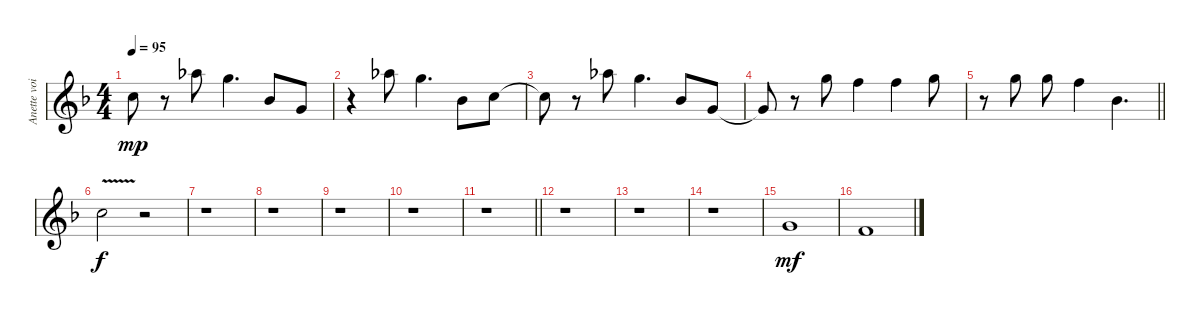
\track ("Anette voice" "Anette voi") {instrument flute}
\staff {score}
\tuning (E4 B3 G3 D3 A2 E2 B1) {hide}
\ts (4 4)
\tempo 95
\clef g2
\ks f
8.1{t}.8{dy mp} r.8 16.1.8 15.1.4{d} 6.1.8 3.1.8 |
r.4 16.1.8 15.1.4{d} 6.1.8 8.1.8 |
8.1{t}.8 r.8 16.1.8 15.1.4{d} 6.1.8 3.1.8 |
3.1{t}.8 r.8 15.1.8 13.1.4 13.1.4 15.1.8 |
\barLineRight lightlight
r.8 15.1.8 15.1.8 13.1.4 6.1.4{d} |
8.1{v}.2{dy f} r.2 |
r.1 |
r.1 |
r.1 |
r.1 |
\barLineRight lightlight
r.1 |
r.1 |
r.1 |
r.1 |
3.1.1{dy mf} |
1.1.1
